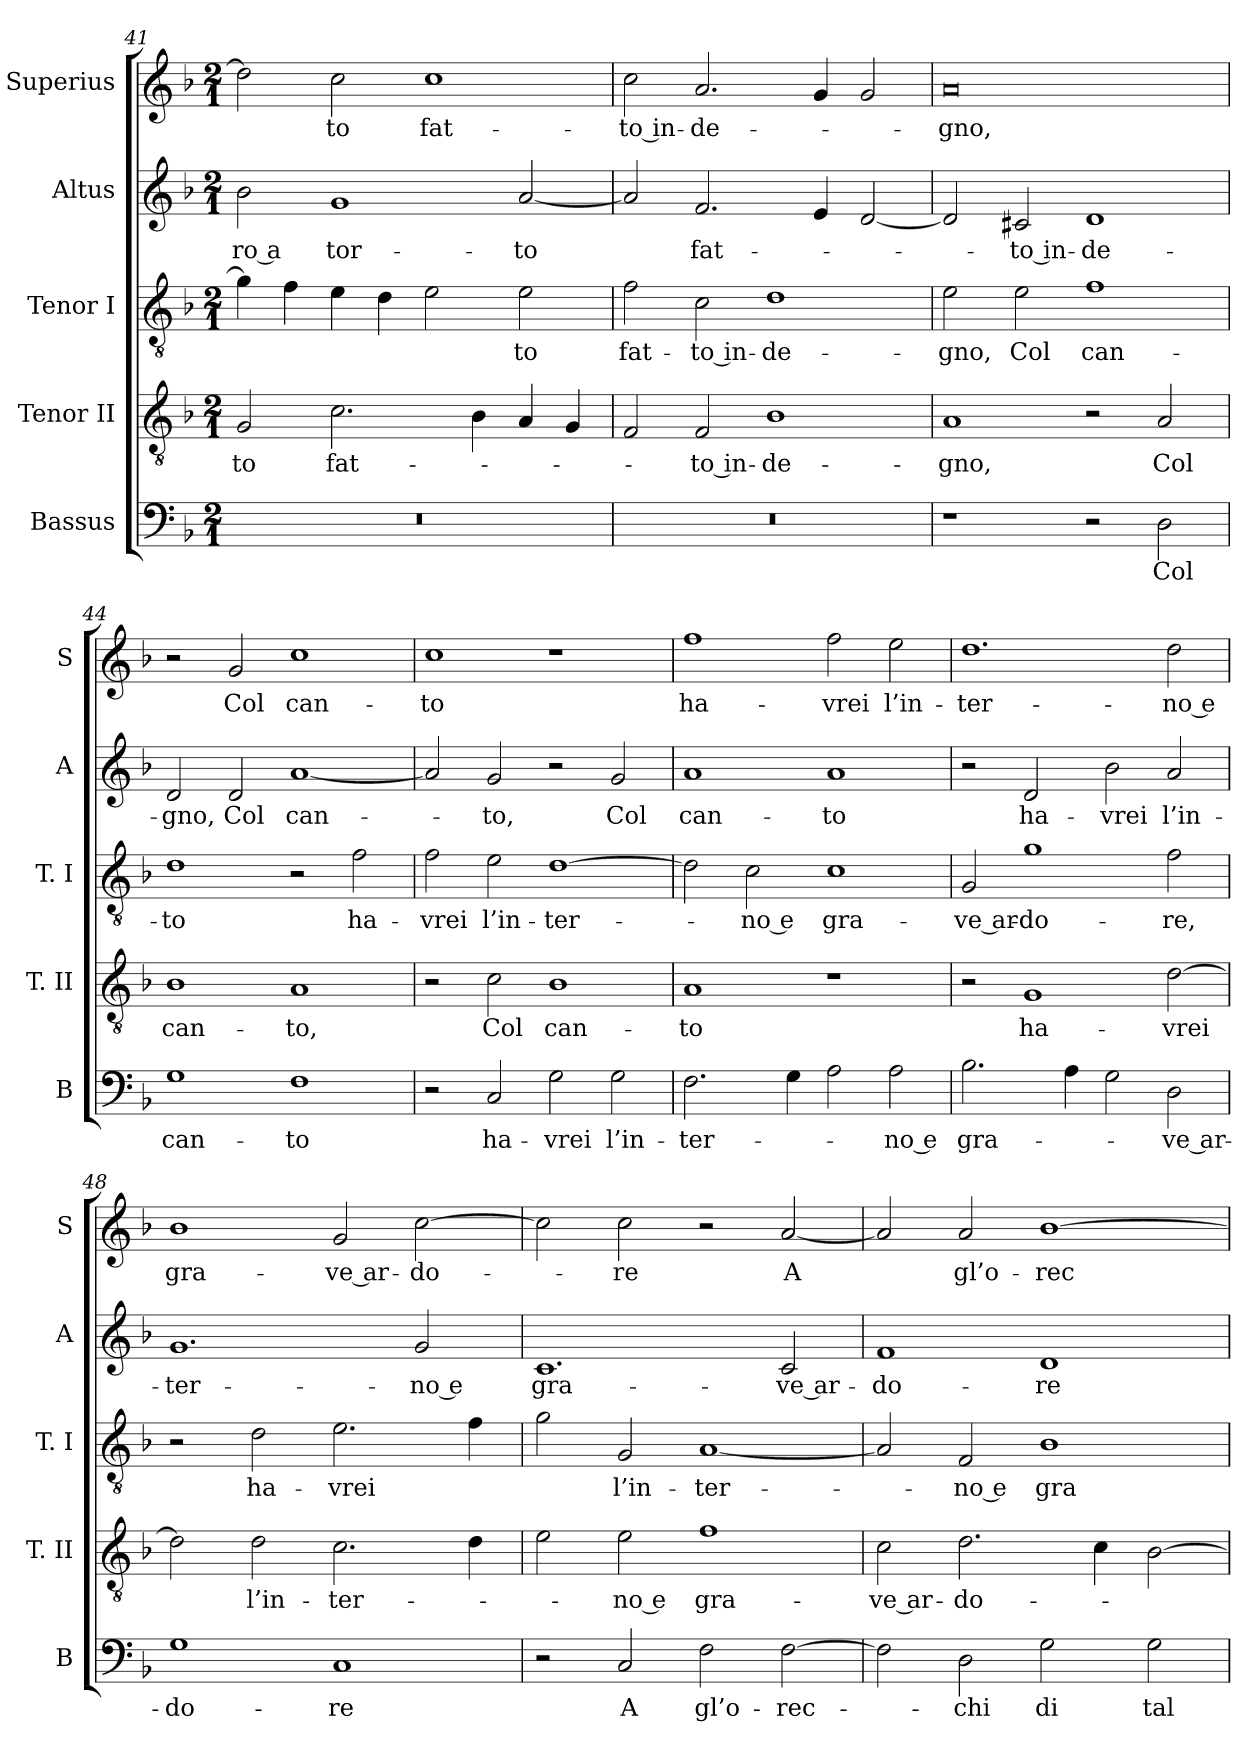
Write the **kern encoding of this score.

**kern	**text	**kern	**text	**kern	**text	**kern	**text	**kern	**text
*part5	*part5	*part4	*part4	*part3	*part3	*part2	*part2	*part1	*part1
*staff5	*staff5	*staff4	*staff4	*staff3	*staff3	*staff2	*staff2	*staff1	*staff1
*I"Bassus	*	*I"Tenor II	*	*I"Tenor I	*	*I"Altus	*	*I"Superius	*
*I'B	*	*I'T. II	*	*I'T. I	*	*I'A	*	*I'S	*
*clefF4	*	*clefGv2	*	*clefGv2	*	*clefG2	*	*clefG2	*
*k[b-]	*	*k[b-]	*	*k[b-]	*	*k[b-]	*	*k[b-]	*
*F:	*	*F:	*	*F:	*	*F:	*	*F:	*
*M2/1	*	*M2/1	*	*M2/1	*	*M2/1	*	*M2/1	*
=41	=41	=41	=41	=41	=41	=41	=41	=41	=41
0r	.	2G	-to	4g]	.	2b-	-ro a	2dd]	.
.	.	.	.	4f	.	.	.	.	.
.	.	2.c	fat-	4e	.	1g	tor-	2cc	-to
.	.	.	.	4d	.	.	.	.	.
.	.	.	.	2e	.	.	.	1cc	fat-
.	.	4B-	.	.	.	.	.	.	.
.	.	4A	.	2e	-to	[2a	-to	.	.
.	.	4G	.	.	.	.	.	.	.
=42	=42	=42	=42	=42	=42	=42	=42	=42	=42
0r	.	2F	.	2f	fat-	2a]	.	2cc	-to in-
.	.	2F	-to in-	2c	-to in-	2.f	fat-	2.a	-de-
.	.	1B-	-de-	1d	-de-	.	.	.	.
.	.	.	.	.	.	4e	.	4g	.
.	.	.	.	.	.	[2d	.	2g	.
=43	=43	=43	=43	=43	=43	=43	=43	=43	=43
1r	.	1A	-gno,	2e	-gno,	2d]	.	0a	-gno,
.	.	.	.	2e	Col	2c#X	-to in-	.	.
2r	.	2r	.	1f	can-	1d	-de-	.	.
2D	Col	2A	Col	.	.	.	.	.	.
=44	=44	=44	=44	=44	=44	=44	=44	=44	=44
1G	can-	1B-	can-	1d	-to	2d	-gno,	2r	.
.	.	.	.	.	.	2d	Col	2g	Col
1F	-to	1A	-to,	2r	.	[1a	can-	1cc	can-
.	.	.	.	2f	ha-	.	.	.	.
=45	=45	=45	=45	=45	=45	=45	=45	=45	=45
2r	.	2r	.	2f	-vrei	2a]	.	1cc	-to
2C	ha-	2c	Col	2e	l’in-	2g	-to,	.	.
2G	-vrei	1B-	can-	[1d	-ter-	2r	.	1r	.
2G	l’in-	.	.	.	.	2g	Col	.	.
=46	=46	=46	=46	=46	=46	=46	=46	=46	=46
2.F	-ter-	1A	-to	2d]	.	1a	can-	1ff	ha-
.	.	.	.	2c	-no e	.	.	.	.
4G	.	.	.	.	.	.	.	.	.
2A	.	1r	.	1c	gra-	1a	-to	2ff	-vrei
2A	-no e	.	.	.	.	.	.	2ee	l’in-
=47	=47	=47	=47	=47	=47	=47	=47	=47	=47
2.B-	gra-	2r	.	2G	-ve ar-	2r	.	1.dd	-ter-
.	.	1G	ha-	1g	-do-	2d	ha-	.	.
4A	.	.	.	.	.	.	.	.	.
2G	.	.	.	.	.	2b-	-vrei	.	.
2D	-ve ar-	[2d	-vrei	2f	-re,	2a	l’in-	2dd	-no e
=48	=48	=48	=48	=48	=48	=48	=48	=48	=48
1G	-do-	2d]	.	2r	.	1.g	-ter-	1b-	gra-
.	.	2d	l’in-	2d	ha-	.	.	.	.
1C	-re	2.c	-ter-	2.e	-vrei	.	.	2g	-ve ar-
.	.	.	.	.	.	2g	-no e	[2cc	-do-
.	.	4d	.	4f	.	.	.	.	.
=49	=49	=49	=49	=49	=49	=49	=49	=49	=49
2r	.	2e	.	2g	.	1.c	gra-	2cc]	.
2C	A	2e	-no e	2G	l’in-	.	.	2cc	-re
2F	gl’o-	1f	gra-	[1A	-ter-	.	.	2r	.
[2F	-rec-	.	.	.	.	2c	-ve ar-	[2a	A
=50	=50	=50	=50	=50	=50	=50	=50	=50	=50
2F]	.	2c	-ve ar-	2A]	.	1f	-do-	2a]	.
2D	-chi	2.d	-do-	2F	-no e	.	.	2a	gl’o-
2G	di	.	.	1B-	gra-	1d	-re	[1b-	-rec-
.	.	4c	.	.	.	.	.	.	.
2G	tal	[2B-	.	.	.	.	.	.	.
=	=	=	=	=	=	=	=	=	=
*-	*-	*-	*-	*-	*-	*-	*-	*-	*-
